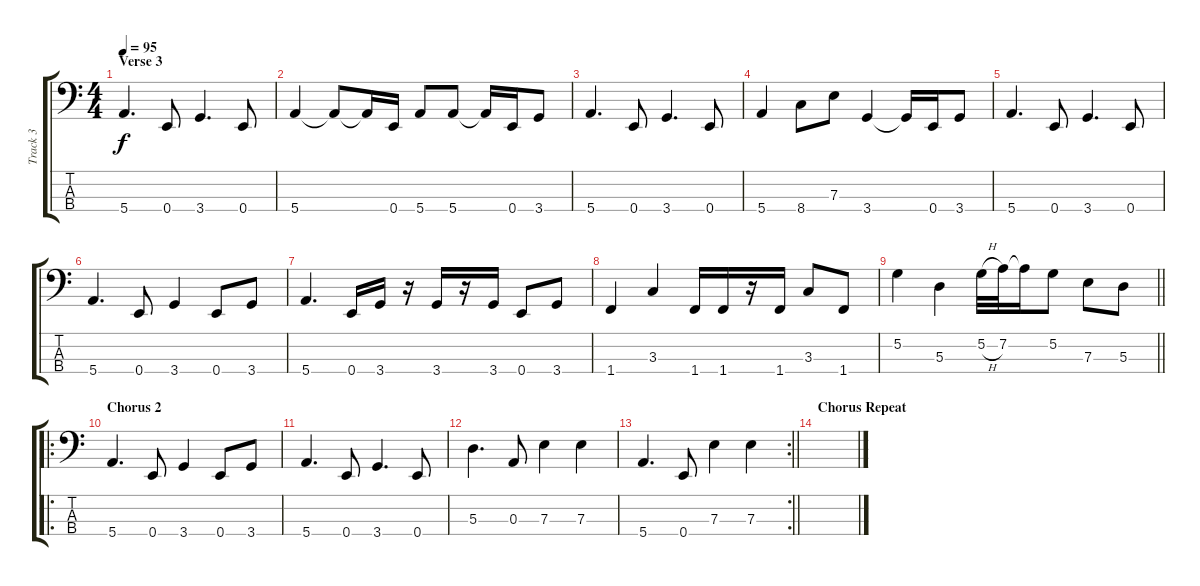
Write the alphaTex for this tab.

\track ("Track 3" "Track 3") {instrument electricbassfinger}
\staff {score tabs}
\tuning (G2 D2 A1 E1) {hide}
\ts (4 4)
\section ("" "Verse 3")
\tempo 95
\clef f4
\ks c
5.4.4{d dy f} 0.4.8 3.4.4{d} 0.4.8 |
5.4.4 5.4{t}.8 5.4{t}.16 0.4.16 5.4.8 5.4.8 5.4{t}.16 0.4.16 3.4.8 |
5.4.4{d} 0.4.8 3.4.4{d} 0.4.8 |
5.4.4 8.4.8 7.3.8 3.4.4 3.4{t}.16 0.4.16 3.4.8 |
5.4.4{d} 0.4.8 3.4.4{d} 0.4.8 |
5.4.4{d} 0.4.8 3.4.4 0.4.8 3.4.8 |
5.4.4{d} 0.4.16 3.4.16 r.16 3.4.16 r.16 3.4.16 0.4.8 3.4.8 |
1.4.4 3.3.4 1.4.16 1.4.16 r.16 1.4.16 3.3.8 1.4.8 |
\barLineRight lightlight
5.2.4 5.3.4 5.2{h}.32 7.2.32 7.2{t}.16 5.2.8 7.3.8 5.3.8 |
\ro
\section ("" "Chorus 2")
5.4.4{d} 0.4.8 3.4.4 0.4.8 3.4.8 |
5.4.4{d} 0.4.8 3.4.4{d} 0.4.8 |
5.3.4{d} 0.3.8 7.3.4 7.3.4 |
\rc 2
\barLineRight lightlight
5.4.4{d} 0.4.8 7.3.4 7.3.4 |
\section ("" "Chorus Repeat")
